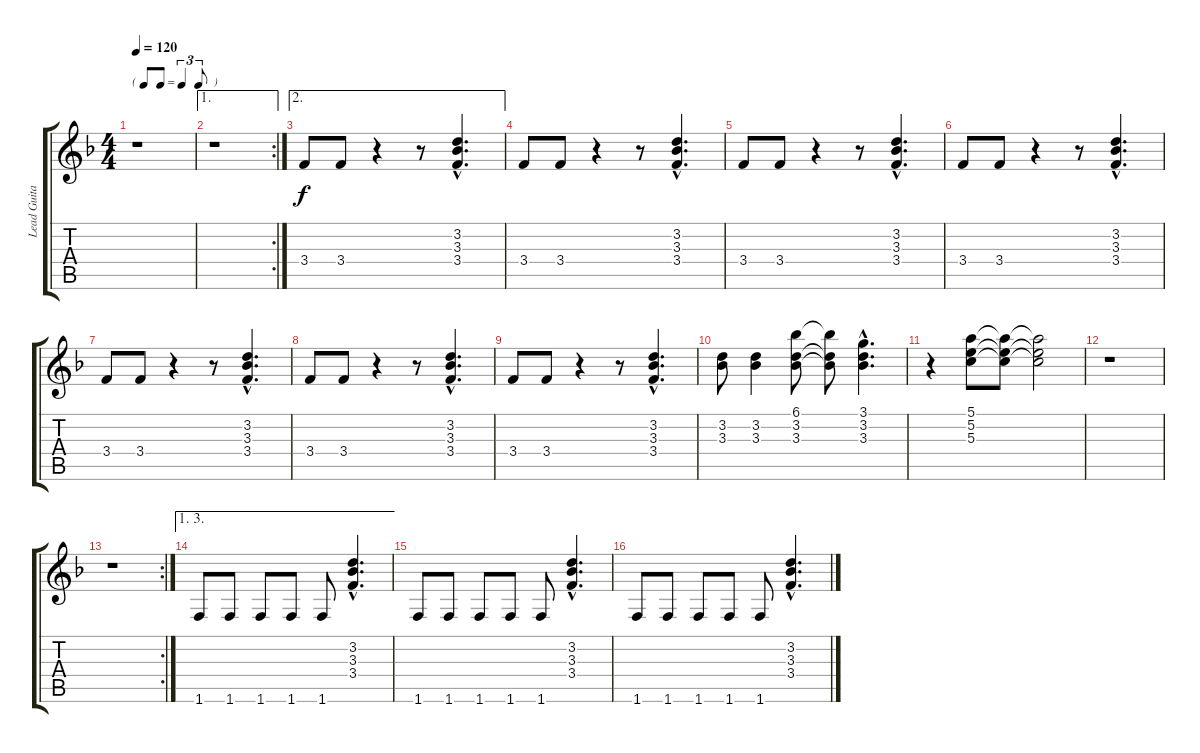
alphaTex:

\track ("Lead Guitar" "Lead Guita") {instrument distortionguitar}
\staff {score tabs}
\tuning (E4 B3 G3 D3 A2 E2) {hide}
\ts (4 4)
\tf triplet8th
\tempo 120
\clef g2
\ks f
r.1{dy f} |
\ae 1
\rc 2
r.1 |
\ae 2
3.4.8 3.4.8 r.4 r.8 (3.2{hac} 3.3{hac} 3.4{hac}).4{d} |
3.4.8 3.4.8 r.4 r.8 (3.2{hac} 3.3{hac} 3.4{hac}).4{d} |
3.4.8 3.4.8 r.4 r.8 (3.2{hac} 3.3{hac} 3.4{hac}).4{d} |
3.4.8 3.4.8 r.4 r.8 (3.2{hac} 3.3{hac} 3.4{hac}).4{d} |
3.4.8 3.4.8 r.4 r.8 (3.2{hac} 3.3{hac} 3.4{hac}).4{d} |
3.4.8 3.4.8 r.4 r.8 (3.2{hac} 3.3{hac} 3.4{hac}).4{d} |
3.4.8 3.4.8 r.4 r.8 (3.2{hac} 3.3{hac} 3.4{hac}).4{d} |
(3.2 3.3).8 (3.2 3.3).4 (6.1 3.2 3.3).8 (6.1{t} 3.2{t} 3.3{t}).8 (3.1{hac} 3.2{hac} 3.3{hac}).4{d} |
r.4 (5.1 5.2 5.3).8 (5.1{t} 5.2{t} 5.3{t}).8 (5.1{t} 5.2{t} 5.3{t}).2 |
r.1 |
\rc 2
r.1 |
\ae (1 3)
1.6.8 1.6.8 1.6.8 1.6.8 1.6.8 (3.2{hac} 3.3{hac} 3.4{hac}).4{d} |
1.6.8 1.6.8 1.6.8 1.6.8 1.6.8 (3.2{hac} 3.3{hac} 3.4{hac}).4{d} |
1.6.8 1.6.8 1.6.8 1.6.8 1.6.8 (3.2{hac} 3.3{hac} 3.4{hac}).4{d}
